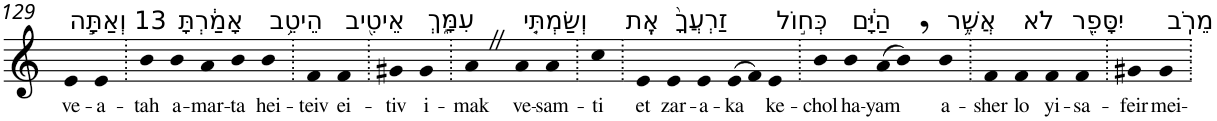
**kern	**text
*part1	*part1
*staff1	*staff1
*I"Piano	*
*I'Pno	*
!!LO:PB:g=z
*clefG2	*
*k[]	*
=129	=129
!LO:TX:a:t=13 וְאַתָּ֣ה	!
!	!LO:LY:b
4e	ve-
!	!LO:LY:b
4e	-a-
=130.	=130.
!	!LO:LY:b
4b	-tah
!LO:TX:a:t=אָמַ֔רְתָּ	!
!	!LO:LY:b
4b	a-
!	!LO:LY:b
4a	-mar-
!	!LO:LY:b
4b	-ta
!LO:TX:a:t=הֵיטֵ֥ב	!
!	!LO:LY:b
4b	hei-
=131.	=131.
!	!LO:LY:b
4f	-teiv
!LO:TX:a:t=אֵיטִ֖יב	!
!	!LO:LY:b
4f	ei-
=132.	=132.
!	!LO:LY:b
4g#X	-tiv
!LO:TX:a:t=עִמָּ֑ךְ	!
!	!LO:LY:b
4g#	i-
=133.	=133.
!	!LO:LY:b
4aZ	-mak
!LO:TX:a:t=וְשַׂמְתִּ֤י	!
!	!LO:LY:b
4a	ve-
!	!LO:LY:b
4a	-sam-
=134.	=134.
!	!LO:LY:b
4cc	-ti
=135.	=135.
!LO:TX:a:t=אֶֽת	!
!	!LO:LY:b
4e	et
!LO:TX:a:t=זַרְעֲךָ֙	!
!	!LO:LY:b
4e	zar-
!	!LO:LY:b
4e	-a-
!	!LO:LY:b
(>8e	-ka
8f)	.
!LO:TX:a:t=כְּח֣וֹל	!
!	!LO:LY:b
4e	ke-
=136.	=136.
!	!LO:LY:b
4b	-chol
!LO:TX:a:t=הַיָּ֔ם	!
!	!LO:LY:b
4b	ha-
!	!LO:LY:b
(>8a	-yam
8b,)	.
!LO:TX:a:t=אֲשֶׁ֥ר	!
!	!LO:LY:b
4b	a-
=137.	=137.
!	!LO:LY:b
4f	-sher
!LO:TX:a:t=לֹא	!
!	!LO:LY:b
4f	lo
!LO:TX:a:t=יִסָּפֵ֖ר	!
!	!LO:LY:b
4f	yi-
!	!LO:LY:b
4f	-sa-
=138.	=138.
!	!LO:LY:b
4g#X	-feir
!LO:TX:a:t=מֵרֹֽב	!
!	!LO:LY:b
4g#	mei-
=.	=.
*-	*-
